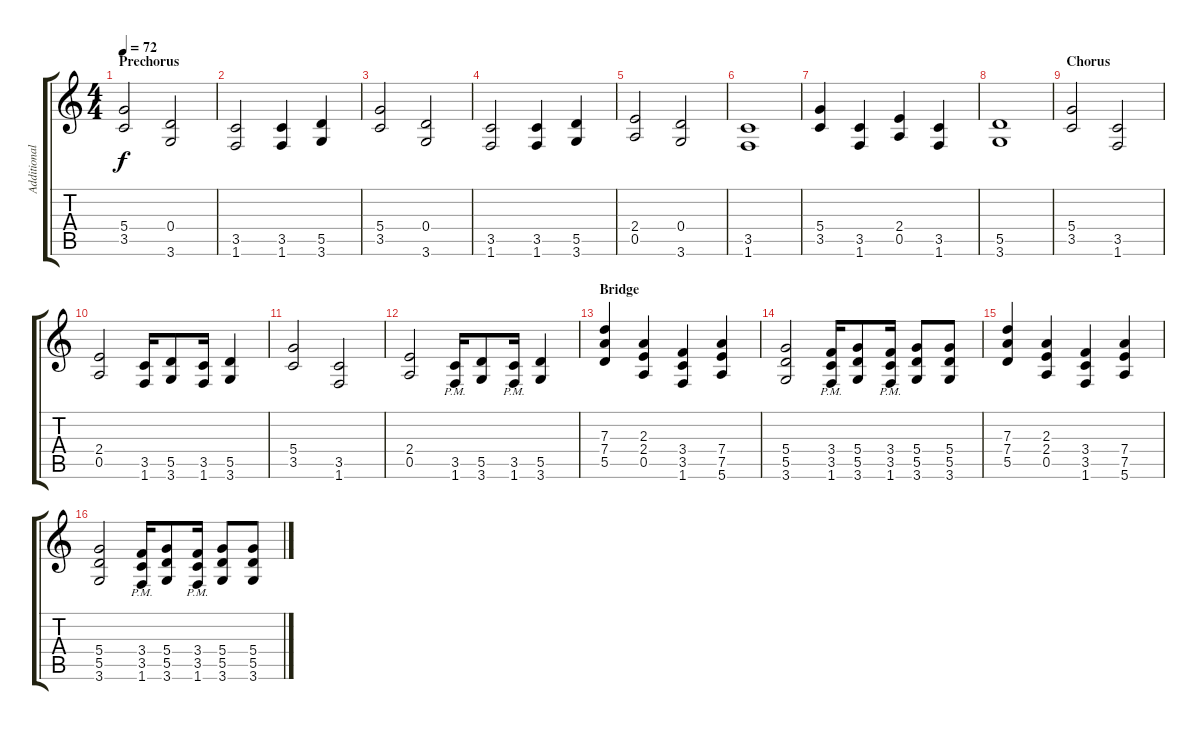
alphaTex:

\track ("Additional guitar" "Additional") {instrument distortionguitar}
\staff {score tabs}
\tuning (E4 B3 G3 D3 A2 E2) {hide}
\ts (4 4)
\section ("" "Prechorus")
\tempo 72
\clef g2
\ks c
(5.4 3.5).2{dy f} (0.4 3.6).2 |
(3.5 1.6).2 (3.5 1.6).4 (5.5 3.6).4 |
(5.4 3.5).2 (0.4 3.6).2 |
(3.5 1.6).2 (3.5 1.6).4 (5.5 3.6).4 |
(2.4 0.5).2 (0.4 3.6).2 |
(3.5 1.6).1 |
(5.4 3.5).4 (3.5 1.6).4 (2.4 0.5).4 (3.5 1.6).4 |
(5.5 3.6).1 |
\section ("" "Chorus")
(5.4 3.5).2 (3.5 1.6).2 |
(2.4 0.5).2 (3.5 1.6).16 (5.5 3.6).8 (3.5 1.6).16 (5.5 3.6).4 |
(5.4 3.5).2 (3.5 1.6).2 |
(2.4 0.5).2 (3.5{pm} 1.6{pm}).16 (5.5 3.6).8 (3.5{pm} 1.6{pm}).16 (5.5 3.6).4 |
\section ("" "Bridge")
(7.3 7.4 5.5).4 (2.3 2.4 0.5).4 (3.4 3.5 1.6).4 (7.4 7.5 5.6).4 |
(5.4 5.5 3.6).2 (3.4{pm} 3.5{pm} 1.6{pm}).16 (5.4 5.5 3.6).8 (3.4{pm} 3.5{pm} 1.6{pm}).16 (5.4 5.5 3.6).8 (5.4 5.5 3.6).8 |
(7.3 7.4 5.5).4 (2.3 2.4 0.5).4 (3.4 3.5 1.6).4 (7.4 7.5 5.6).4 |
(5.4 5.5 3.6).2 (3.4{pm} 3.5{pm} 1.6{pm}).16 (5.4 5.5 3.6).8 (3.4{pm} 3.5{pm} 1.6{pm}).16 (5.4 5.5 3.6).8 (5.4 5.5 3.6).8
